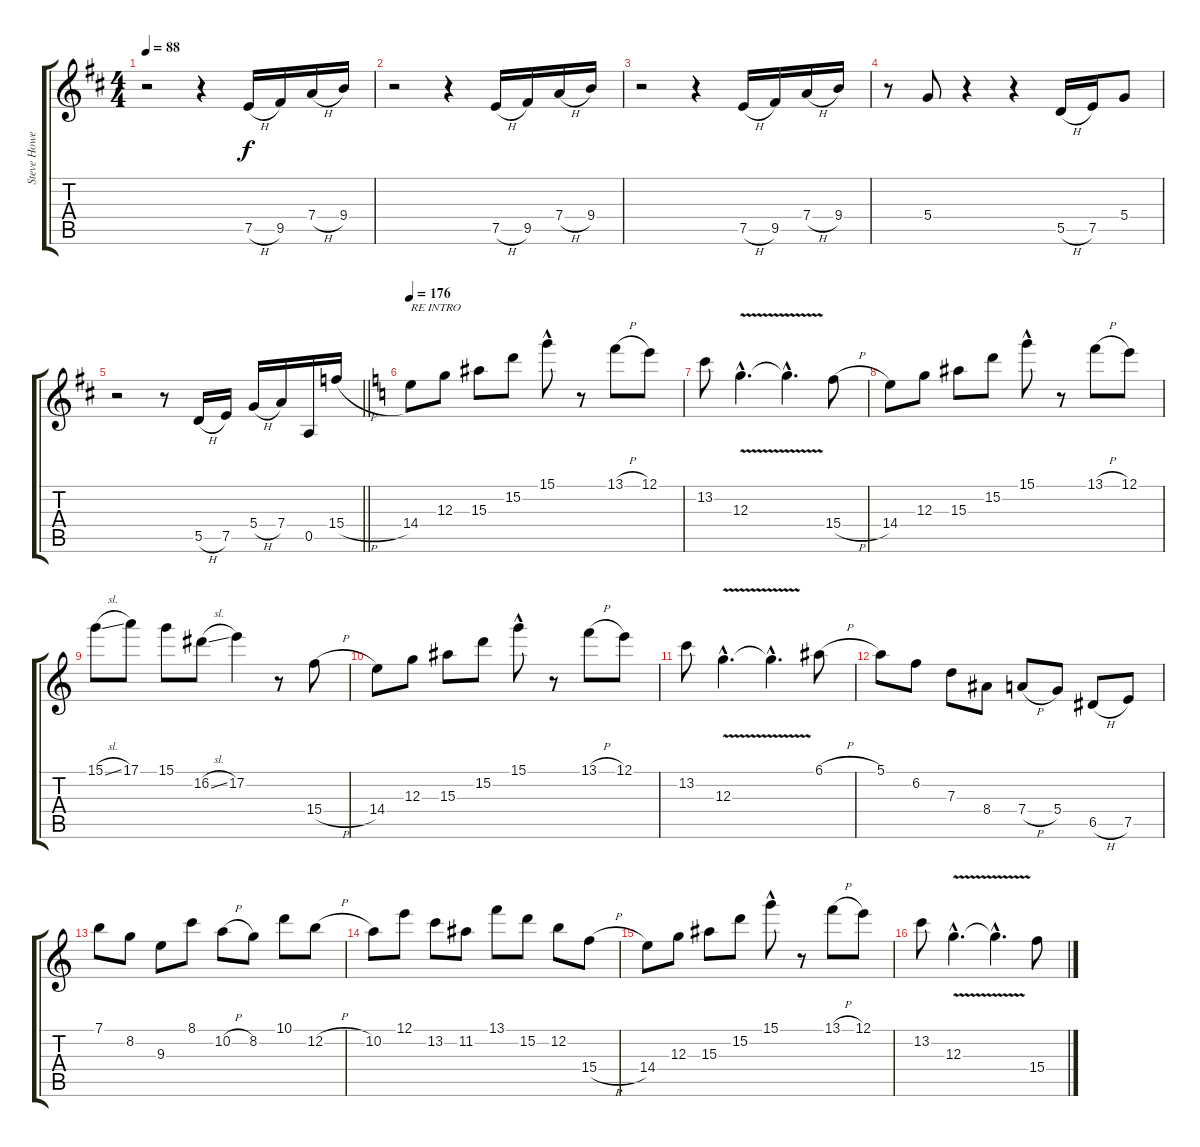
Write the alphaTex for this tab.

\track ("Steve Howe 1" "Steve Howe") {instrument electricguitarjazz}
\staff {score tabs}
\tuning (E4 B3 G3 D3 A2 E2) {hide}
\ts (4 4)
\tempo 88
\clef g2
\ks d
r.2{dy f} r.4 7.5{h}.16 9.5.16 7.4{h}.16 9.4.16 |
r.2 r.4 7.5{h}.16 9.5.16 7.4{h}.16 9.4.16 |
r.2 r.4 7.5{h}.16 9.5.16 7.4{h}.16 9.4.16 |
r.8 5.4.8 r.4 r.4 5.5{h}.16 7.5.16 5.4.8 |
\barLineRight lightlight
r.2 r.8 5.5{h}.16 7.5.16 5.4{h}.16 7.4.16 0.5.16 15.4{h}.16 |
\tempo 176
\ks c
14.4.8{txt "RE INTRO"} 12.3.8 15.3.8 15.2.8 15.1{hac}.8 r.8 13.1{h}.8 12.1.8 |
13.2.8 12.3{v hac}.4{d} 12.3{hac t}.4{d} 15.4{h}.8 |
14.4.8 12.3.8 15.3.8 15.2.8 15.1{hac}.8 r.8 13.1{h}.8 12.1.8 |
15.1{sl}.8 17.1.8 15.1.8 16.2{sl}.8 17.2.4 r.8 15.4{h}.8 |
14.4.8 12.3.8 15.3.8 15.2.8 15.1{hac}.8 r.8 13.1{h}.8 12.1.8 |
13.2.8 12.3{v hac}.4{d} 12.3{hac t}.4{d} 6.1{h}.8 |
5.1.8 6.2.8 7.3.8 8.4.8 7.4{h}.8 5.4.8 6.5{h}.8 7.5.8 |
7.1.8 8.2.8 9.3.8 8.1.8 10.2{h}.8 8.2.8 10.1.8 12.2{h}.8 |
10.2.8 12.1.8 13.2.8 11.2.8 13.1.8 15.2.8 12.2.8 15.4{h}.8 |
14.4.8 12.3.8 15.3.8 15.2.8 15.1{hac}.8 r.8 13.1{h}.8 12.1.8 |
13.2.8 12.3{v hac}.4{d} 12.3{hac t}.4{d} 15.4{h}.8
